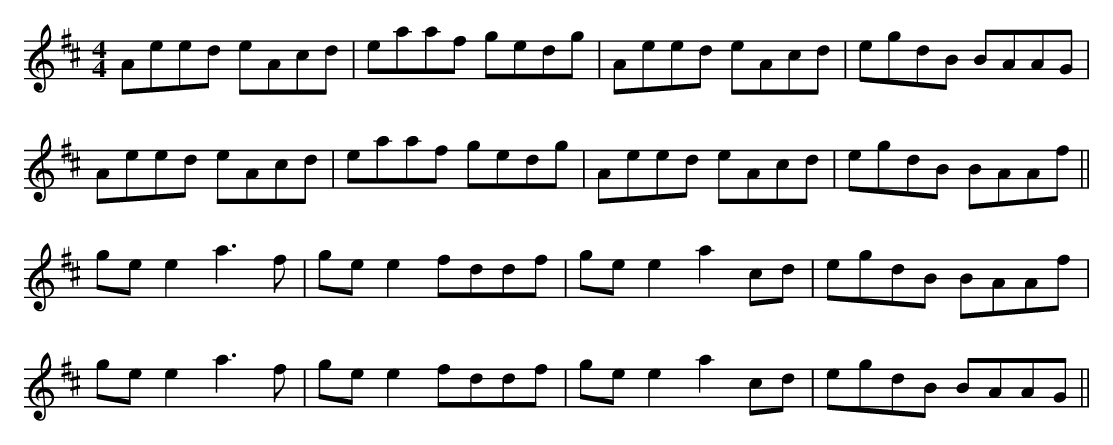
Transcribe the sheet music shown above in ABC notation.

X:1
M:4/4
K:Amix
Aeed eAcd|eaaf gedg|Aeed eAcd|egdB BAAG|
Aeed eAcd|eaaf gedg|Aeed eAcd|egdB BAAf||
ge e2 a3f|ge e2 fddf|ge e2 a2 cd|egdB BAAf|
ge e2 a3f|ge e2 fddf|ge e2 a2 cd|egdB BAAG||
